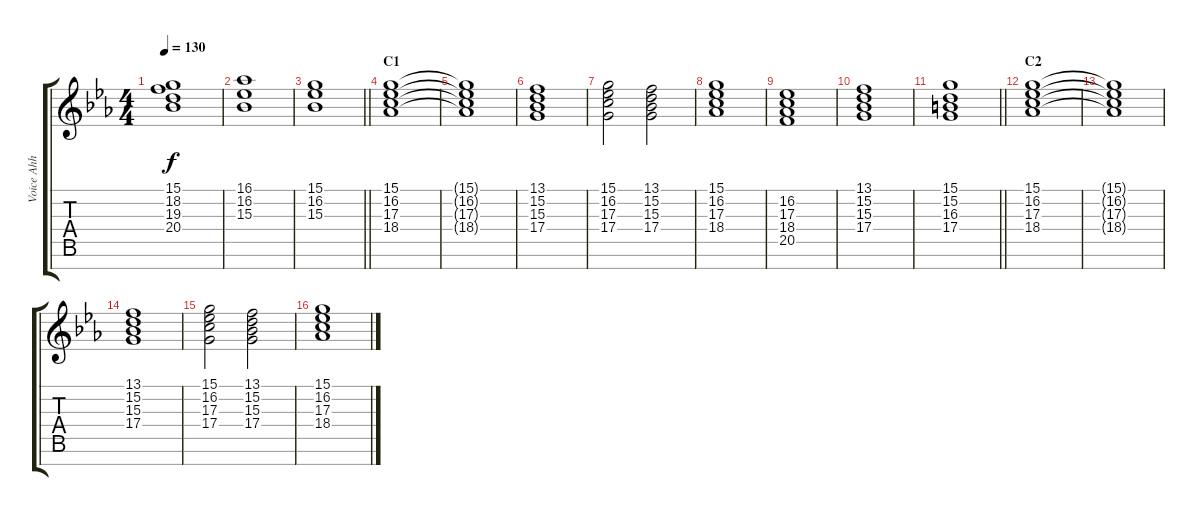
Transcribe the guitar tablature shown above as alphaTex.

\track ("Voice Ahh & Brightness " "Voice Ahh ") {instrument fx7echoes}
\staff {score tabs}
\tuning (E4 B3 G3 D3 A2 E2 B1) {hide}
\ts (4 4)
\tempo 130
\clef g2
\ks eb
(15.1 18.2 19.3 20.4).1{dy f} |
(16.1 16.2 15.3).1 |
\barLineRight lightlight
(15.1 16.2 15.3).1 |
\section ("" "C1")
(15.1 16.2 17.3 18.4).1 |
(15.1{t} 16.2{t} 17.3{t} 18.4{t}).1 |
(13.1 15.2 15.3 17.4).1 |
(15.1 16.2 17.3 17.4).2 (13.1 15.2 15.3 17.4).2 |
(15.1 16.2 17.3 18.4).1 |
(16.2 17.3 18.4 20.5).1 |
(13.1 15.2 15.3 17.4).1 |
\barLineRight lightlight
(15.1 15.2 16.3 17.4).1 |
\section ("" "C2")
(15.1 16.2 17.3 18.4).1 |
(15.1{t} 16.2{t} 17.3{t} 18.4{t}).1 |
(13.1 15.2 15.3 17.4).1 |
(15.1 16.2 17.3 17.4).2 (13.1 15.2 15.3 17.4).2 |
(15.1 16.2 17.3 18.4).1
